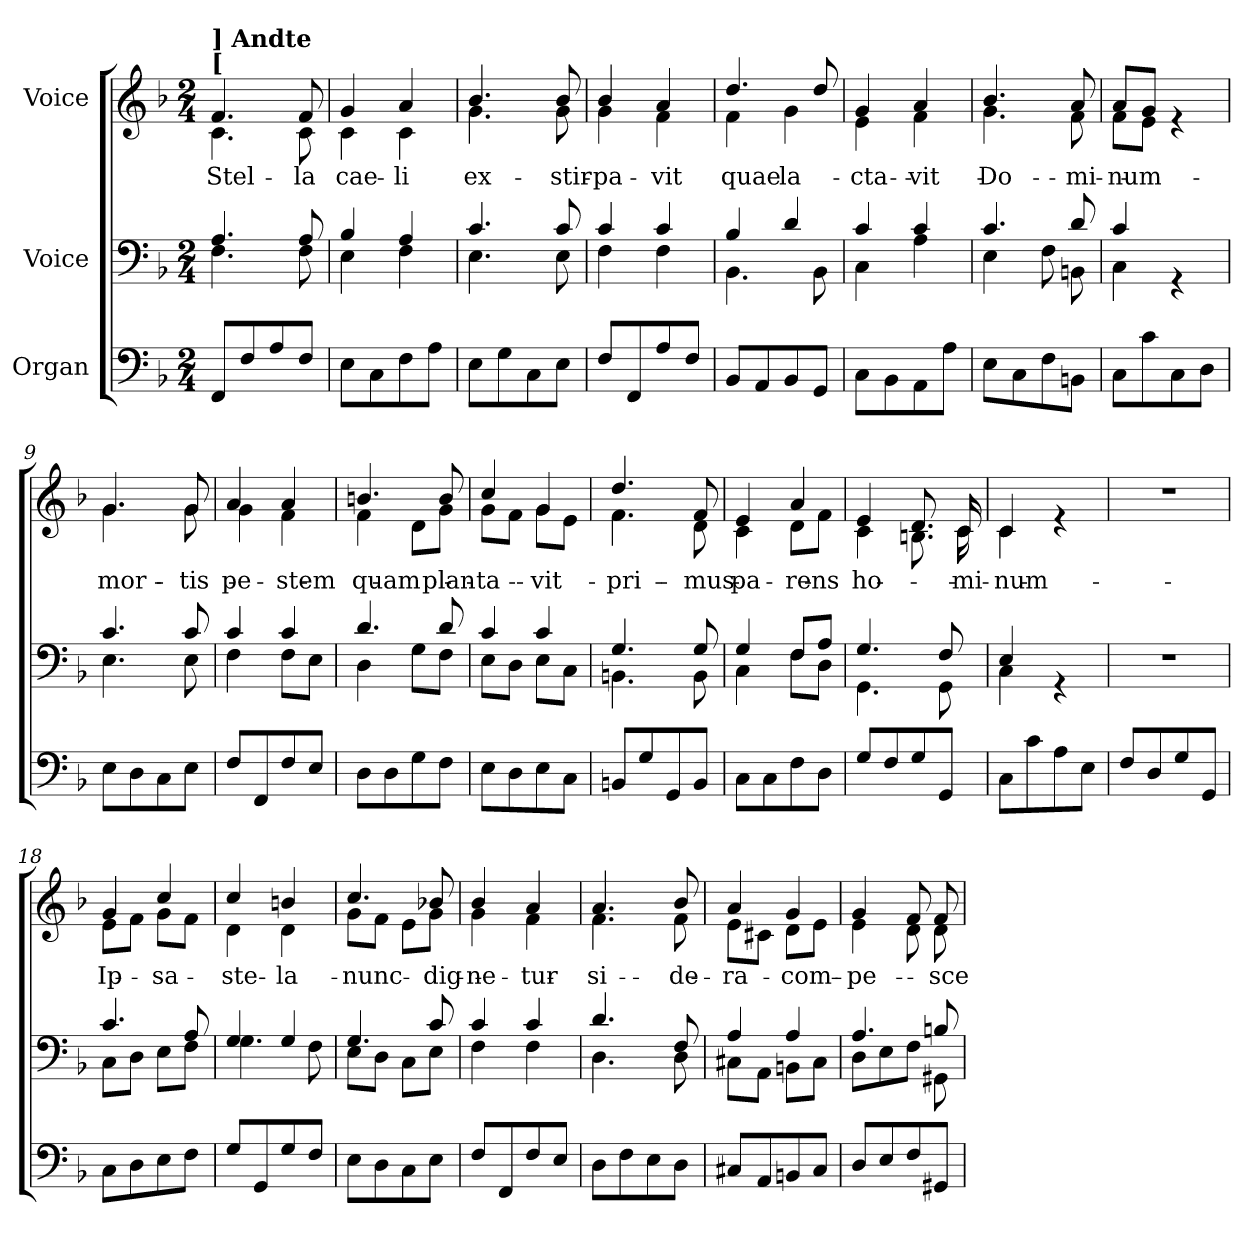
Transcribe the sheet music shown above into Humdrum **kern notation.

**kern	**kern	**kern	**text
*part3	*part2	*part1	*part1
*staff3	*staff2	*staff1	*staff1
*I"Organ	*I"Voice	*I"Voice	*
*clefF4	*clefF4	*clefG2	*
*k[b-]	*k[b-]	*k[b-]	*
*M2/4	*M2/4	*M2/4	*
*MM80	*MM80	*MM80	*
=1	=1	=1	=1
*	*^	*^	*
!	!	!	!LO:TX:a:B:t=[	!	!
!	!	!	!LO:TX:a:B:t=] Andte	!	!
!	!	!	!	!	!LO:LY:b
8FF/L	4.A/	4.F\	4.f/	4.c\	Stel-
8F/	.	.	.	.	.
8A/	.	.	.	.	.
!	!	!	!	!	!LO:LY:b
8F/J	8A/	8F\	8f/	8c\	-la
=2	=2	=2	=2	=2	=2
!	!	!	!	!	!LO:LY:b
8E\L	4B-/	4E\	4g/	4c\	cae-
8C\	.	.	.	.	.
!	!	!	!	!	!LO:LY:b
8F\	4A/	4F\	4a/	4c\	-li
8A\J	.	.	.	.	.
=3	=3	=3	=3	=3	=3
!	!	!	!	!	!LO:LY:b
8E\L	4.c/	4.E\	4.b-/	4.g\	ex-
8G\	.	.	.	.	.
8C\	.	.	.	.	.
!	!	!	!	!	!LO:LY:b
8E\J	8c/	8E\	8b-/	8g\	-stir-
=4	=4	=4	=4	=4	=4
!	!	!	!	!	!LO:LY:b
8F/L	4c/	4F\	4b-/	4g\	-pa-
8FF/	.	.	.	.	.
!	!	!	!	!	!LO:LY:b
8A/	4c/	4F\	4a/	4f\	-vit
8F/J	.	.	.	.	.
=5	=5	=5	=5	=5	=5
!	!	!	!	!	!LO:LY:b
8BB-/L	4B-/	4.BB-\	4.dd/	4f\	quae
8AA/	.	.	.	.	.
!	!	!	!	!	!LO:LY:b
8BB-/	4d/	.	.	4g\	la-
8GG/J	.	8BB-\	8dd/	.	.
=6	=6	=6	=6	=6	=6
!	!	!	!	!	!LO:LY:b
8C\L	4c/	4C\	4g/	4e\	-cta-
8BB-\	.	.	.	.	.
!	!	!	!	!	!LO:LY:b
8AA\	4c/	4A\	4a/	4f\	-vit
8A\J	.	.	.	.	.
=7	=7	=7	=7	=7	=7
!	!	!	!	!	!LO:LY:b
8E\L	4.c/	4E\	4.b-/	4.g\	Do-
8C\	.	.	.	.	.
8F\	.	8F\	.	.	.
!	!	!	!	!	!LO:LY:b
8BBn\J	8d/	8BBn\	8a/	8f\	-mi-
=8	=8	=8	=8	=8	=8
!	!	!	!	!	!LO:LY:b
8C\L	4c/	4C\	8a/L	8f\L	-num
8c\	.	.	8g/J	8e\J	.
8C\	4rGG	4ryy	4re	4ryy	.
8D\J	.	.	.	.	.
=9	=9	=9	=9	=9	=9
!	!	!	!	!	!LO:LY:b
8E\L	4.c/	4.E\	4.g/	4.g\	mor-
8D\	.	.	.	.	.
8C\	.	.	.	.	.
!	!	!	!	!	!LO:LY:b
8E\J	8c/	8E\	8g/	8g\	-tis
!!LO:LB:g=z	!!
=10	=10	=10	=10	=10	=10
!	!	!	!	!	!LO:LY:b
8F/L	4c/	4F\	4a/	4g\	pe-
8FF/	.	.	.	.	.
!	!	!	!	!	!LO:LY:b
8F/	4c/	8F\L	4a/	4f\	-stem
8E/J	.	8E\J	.	.	.
=11	=11	=11	=11	=11	=11
!	!	!	!	!	!LO:LY:b
8D\L	4.d/	4D\	4.bn/	4f\	quam
8D\	.	.	.	.	.
8G\	.	8G\L	.	8d\L	.
!	!	!	!	!	!LO:LY:b
8F\J	8d/	8F\J	8b/	8g\J	plan-
=12	=12	=12	=12	=12	=12
!	!	!	!	!	!LO:LY:b
8E\L	4c/	8E\L	4cc/	8g\L	-ta-
8D\	.	8D\J	.	8f\J	.
!	!	!	!	!	!LO:LY:b
8E\	4c/	8E\L	4g/	8g\L	-vit
8C\J	.	8C\J	.	8e\J	.
=13	=13	=13	=13	=13	=13
!	!	!	!	!	!LO:LY:b
8BBn/L	4.G/	4.BBn\	4.dd/	4.f\	pri-
8G/	.	.	.	.	.
8GG/	.	.	.	.	.
!	!	!	!	!	!LO:LY:b
8BB/J	8G/	8BB\	8f/	8d\	-mus
=14	=14	=14	=14	=14	=14
!	!	!	!	!	!LO:LY:b
8C\L	4G/	4C\	4e/	4c\	pa-
8C\	.	.	.	.	.
!	!	!	!	!	!LO:LY:b
8F\	8F/L	8F\L	4a/	8d\L	-rens
8D\J	8A/J	8D\J	.	8f\J	.
=15	=15	=15	=15	=15	=15
!	!	!	!	!	!LO:LY:b
8G/L	4.G/	4.GG\	4e/	4c\	ho-
8F/	.	.	.	.	.
8G/	.	.	8.d/	8.Bn\	.
8GG/J	8F/	8GG\	.	.	.
!	!	!	!	!	!LO:LY:b
.	.	.	16c/	16c\	-mi-
=16	=16	=16	=16	=16	=16
!	!	!	!	!	!LO:LY:b
8C\L	4E/	4C\	4c/	4c\	-num
8c\	.	.	.	.	.
8A\	4rGG	4ryy	4re	4ryy	.
8E\J	.	.	.	.	.
*	*v	*v	*	*	*
*	*	*v	*v	*
=17	=17	=17	=17
8F/L	2r	2r	.
8D/	.	.	.
8G/	.	.	.
8GG/J	.	.	.
=18	=18	=18	=18
*	*^	*	*
!	!	!	!	!LO:LY:b
*	*	*	*^	*
8C\L	4.c/	8C\L	4g/	8e\L	Ip-
8D\	.	8D\J	.	8f\J	.
!	!	!	!	!	!LO:LY:b
8E\	.	8E\L	4cc/	8g\L	-sa
8F\J	8A/	8F\J	.	8f\J	.
!!LO:LB:g=z	!!
=19	=19	=19	=19	=19	=19
!	!	!	!	!	!LO:LY:b
8G/L	4G/	4.G\	4cc/	4d\	ste-
8GG/	.	.	.	.	.
!	!	!	!	!	!LO:LY:b
8G/	4G/	.	4bn/	4d\	-la
8F/J	.	8F\	.	.	.
=20	=20	=20	=20	=20	=20
!	!	!	!	!	!LO:LY:b
8E\L	4.G/	8E\L	4.cc/	8g\L	nunc
8D\	.	8D\J	.	8f\J	.
8C\	.	8C\L	.	8e\L	.
!	!	!	!	!	!LO:LY:b
8E\J	8c/	8E\J	8b-X/	8g\J	dig-
=21	=21	=21	=21	=21	=21
!	!	!	!	!	!LO:LY:b
8F/L	4c/	4F\	4b-/	4g\	-ne-
8FF/	.	.	.	.	.
!	!	!	!	!	!LO:LY:b
8F/	4c/	4F\	4a/	4f\	-tur
8E/J	.	.	.	.	.
=22	=22	=22	=22	=22	=22
!	!	!	!	!	!LO:LY:b
8D\L	4.d/	4.D\	4.a/	4.f\	si-
8F\	.	.	.	.	.
8E\	.	.	.	.	.
!	!	!	!	!	!LO:LY:b
8D\J	8F/	8D\	8b-/	8f\	-de-
=23	=23	=23	=23	=23	=23
!	!	!	!	!	!LO:LY:b
8C#X/L	4A/	8C#X\L	4a/	8e\L	-ra
8AA/	.	8AA\J	.	8c#X\J	.
!	!	!	!	!	!LO:LY:b
8BBn/	4A/	8BBn\L	4g/	8d\L	com-
8C#/J	.	8C#\J	.	8e\J	.
=24	=24	=24	=24	=24	=24
!	!	!	!	!	!LO:LY:b
8D/L	4.A/	8D\L	4g/	4e\	-pe-
8E/	.	8E\	.	.	.
8F/	.	8F\J	8f/	8d\	.
!	!	!	!	!	!LO:LY:b
8GG#X/J	8Bn/	8GG#X\	8f/	8d\	-sce-
*	*v	*v	*	*	*
*	*	*v	*v	*
=	=	=	=
*-	*-	*-	*-
